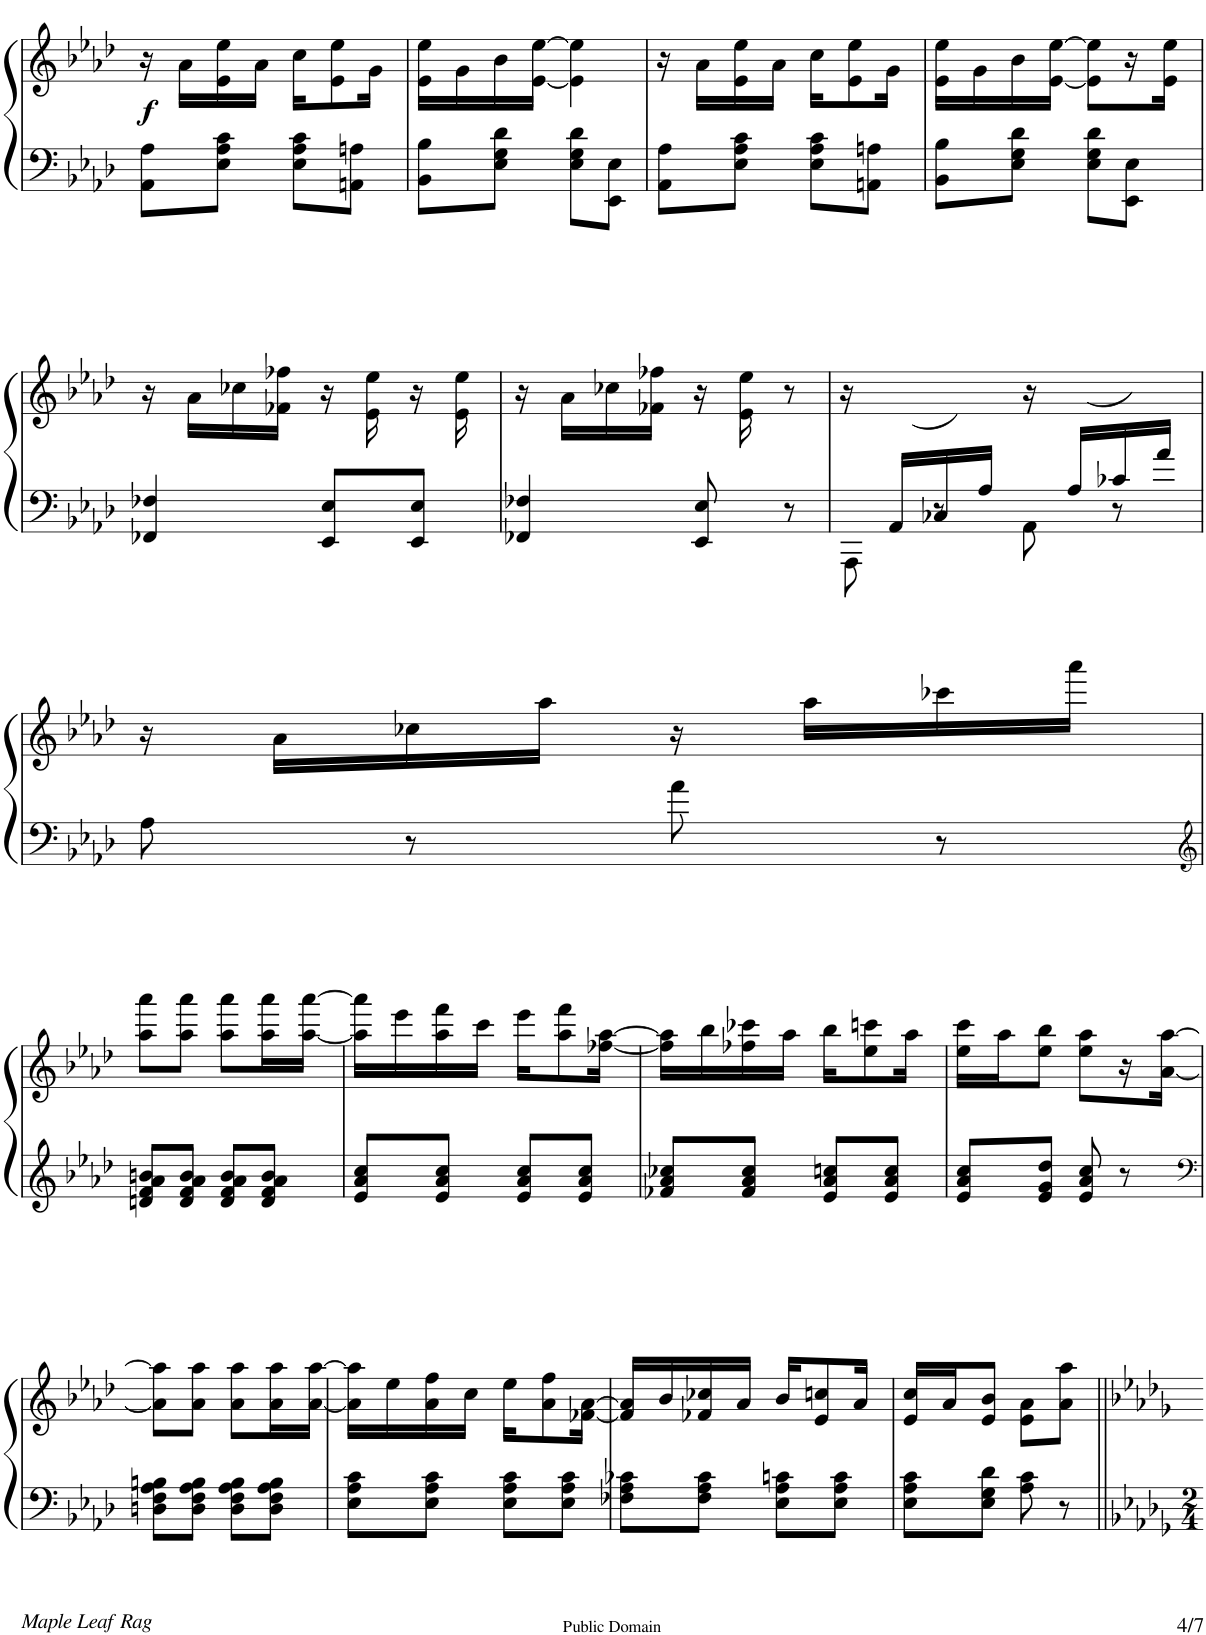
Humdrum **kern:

**kern	**kern	**dynam
*part1	*part1	*part1
*staff2	*staff1	*staff1/2
*I"Piano	*	*
*I'Pno	*	*
!!LO:PB:g=z
*clefF4	*clefG2	*
*k[b-e-a-d-]	*k[b-e-a-d-]	*
*M2/4	*M2/4	*
=33	=33	=33
!	!	!LO:DY:b
8AA-\ 8A-\L	16r	f
.	16a-\LL	.
8E-\ 8A-\ 8c\J	16e-\ 16ee-\	.
.	16a-\JJ	.
8E-\ 8A-\ 8c\L	16cc\KL	.
.	8e-\ 8ee-\	.
8AAn\ 8An\J	.	.
.	16g\Jk	.
=34	=34	=34
8BB-\ 8B-\L	16e-\ 16ee-\LL	.
.	16g\	.
8E-\ 8G\ 8d-\J	16b-\	.
.	[16e-\ [>16ee-\JJ	.
8E-\ 8G\ 8d-\L	4e-\] 4ee-\]	.
8EE-\ 8E-\J	.	.
=35	=35	=35
8AA-\ 8A-\L	16r	.
.	16a-\LL	.
8E-\ 8A-\ 8c\J	16e-\ 16ee-\	.
.	16a-\JJ	.
8E-\ 8A-\ 8c\L	16cc\KL	.
.	8e-\ 8ee-\	.
8AAn\ 8An\J	.	.
.	16g\Jk	.
=36	=36	=36
8BB-\ 8B-\L	16e-\ 16ee-\LL	.
.	16g\	.
8E-\ 8G\ 8d-\J	16b-\	.
.	[<16e-\ [>16ee-\JJ	.
8E-\ 8G\ 8d-\L	8e-\] 8ee-\]L	.
8EE-\ 8E-\J	16r	.
.	16e-\ 16ee-\JJ	.
!!LO:LB:g=z
=37	=37	=37
4FF-X/ 4F-X/	16r	.
.	16a-\LL	.
.	16cc-X\	.
.	16f-X\ 16ff-X\JJ	.
8EE-/ 8E-/L	16r	.
.	16e-\ 16ee-\	.
8EE-/ 8E-/J	16r	.
.	16e-\ 16ee-\	.
=38	=38	=38
4FF-X/ 4F-X/	16r	.
.	16a-\LL	.
.	16cc-X\	.
.	16f-X\ 16ff-X\JJ	.
8EE-/ 8E-/	16r	.
.	16e-\ 16ee-\	.
8r	8r	.
=39	=39	=39
*^	*	*
16ryy	8AAA-\	16r	.
16AA-/LL	.	8.ryy	.
16C-X/	8r	.	.
16A-/JJ	.	.	.
16ryy	8AA-\	16r	.
16A-/LL	.	8.ryy	.
16c-X/	8r	.	.
16a-/JJ	.	.	.
*v	*v	*	*
!!LO:LB:g=z
=40	=40	=40
8A-\	16r	.
.	16a-\LL	.
8r	16cc-X\	.
.	16aa-\JJ	.
8a-\	16r	.
.	16aa-\LL	.
8r	16ccc-X\	.
.	16aaa-\JJ	.
!!LO:LB:g=z
=41	=41	=41
*clefG2	*	*
8dn/ 8f/ 8a-/ 8bn/L	8aa-\ 8aaa-\L	.
8d/ 8f/ 8a-/ 8b/J	8aa-\ 8aaa-\J	.
8d/ 8f/ 8a-/ 8b/L	8aa-\ 8aaa-\L	.
8d/ 8f/ 8a-/ 8b/J	16aa-\ 16aaa-\L	.
.	[<16aa-\ [>16aaa-\JJ	.
=42	=42	=42
8e-/ 8a-/ 8cc/L	16aa-\] 16aaa-\]LL	.
.	16eee-\	.
8e-/ 8a-/ 8cc/J	16aa-\ 16fff\	.
.	16ccc\JJ	.
8e-/ 8a-/ 8cc/L	16eee-\KL	.
.	8aa-\ 8fff\	.
8e-/ 8a-/ 8cc/J	.	.
.	[<16ff-X\ [16aa-\Jk	.
=43	=43	=43
8f-X/ 8a-/ 8cc-X/L	16ff-\] 16aa-\]LL	.
.	16bb-\	.
8f-/ 8a-/ 8cc-/J	16ff-X\ 16ccc-X\	.
.	16aa-\JJ	.
8e-/ 8a-/ 8ccn/L	16bb-\KL	.
.	8ee-\ 8cccn\	.
8e-/ 8a-/ 8cc/J	.	.
.	16aa-\Jk	.
=44	=44	=44
8e-/ 8a-/ 8cc/L	16ee-\ 16ccc\LL	.
.	16aa-\J	.
8e-/ 8g/ 8dd-/J	8ee-\ 8bb-\J	.
8e-/ 8a-/ 8cc/	8ee-\ 8aa-\L	.
8r	16r	.
.	[<16a-\ [16aa-\JJ	.
!!LO:LB:g=z
=45	=45	=45
*clefF4	*	*
8Dn\ 8F\ 8A-\ 8Bn\L	8a-\] 8aa-\]L	.
8D\ 8F\ 8A-\ 8B\J	8a-\ 8aa-\J	.
8D\ 8F\ 8A-\ 8B\L	8a-\ 8aa-\L	.
8D\ 8F\ 8A-\ 8B\J	16a-\ 16aa-\L	.
.	[<16a-\ [16aa-\JJ	.
=46	=46	=46
8E-\ 8A-\ 8c\L	16a-\] 16aa-\]LL	.
.	16ee-\	.
8E-\ 8A-\ 8c\J	16a-\ 16ff\	.
.	16cc\JJ	.
8E-\ 8A-\ 8c\L	16ee-\KL	.
.	8a-\ 8ff\	.
8E-\ 8A-\ 8c\J	.	.
.	[<16f-X\ [>16a-\Jk	.
=47	=47	=47
8F-X\ 8A-\ 8c-X\L	16f-/] 16a-/]LL	.
.	16b-/	.
8F-\ 8A-\ 8c-\J	16f-X/ 16cc-X/	.
.	16a-/JJ	.
8E-\ 8A-\ 8cn\L	16b-/KL	.
.	8e-/ 8ccn/	.
8E-\ 8A-\ 8c\J	.	.
.	16a-/Jk	.
=48	=48	=48
8E-\ 8A-\ 8c\L	16e-/ 16cc/LL	.
.	16a-/J	.
8E-\ 8G\ 8d-\J	8e-/ 8b-/J	.
8A-\ 8c\	8e-\ 8a-\L	.
8r	8a-\ 8aa-\J	.
=||	=||	=||
*-	*-	*-
